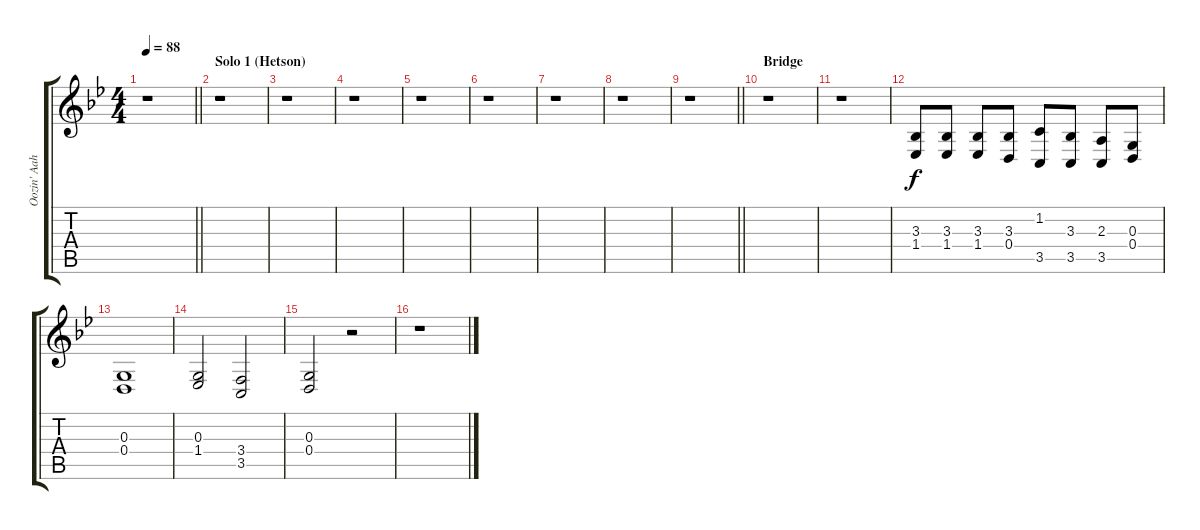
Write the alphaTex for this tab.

\track ("Oozin' Aahs" "Oozin' Aah") {instrument choiraahs}
\staff {score tabs}
\tuning (E4 B3 G3 D3 A2 E2) {hide}
\ts (4 4)
\tempo 88
\clef g2
\barLineRight lightlight
\ks gminor
r.1{dy f} |
\section ("" "Solo 1 (Hetson)")
r.1 |
r.1 |
r.1 |
r.1 |
r.1 |
r.1 |
r.1 |
\barLineRight lightlight
r.1 |
\section ("" "Bridge")
r.1 |
r.1 |
(3.3 1.4).8 (3.3 1.4).8 (3.3 1.4).8 (3.3 0.4).8 (1.2 3.5).8 (3.3 3.5).8 (2.3 3.5).8 (0.3 0.4).8 |
(0.3 0.4).1 |
(0.3 1.4).2 (3.4 3.5).2 |
(0.3 0.4).2 r.2 |
r.1
